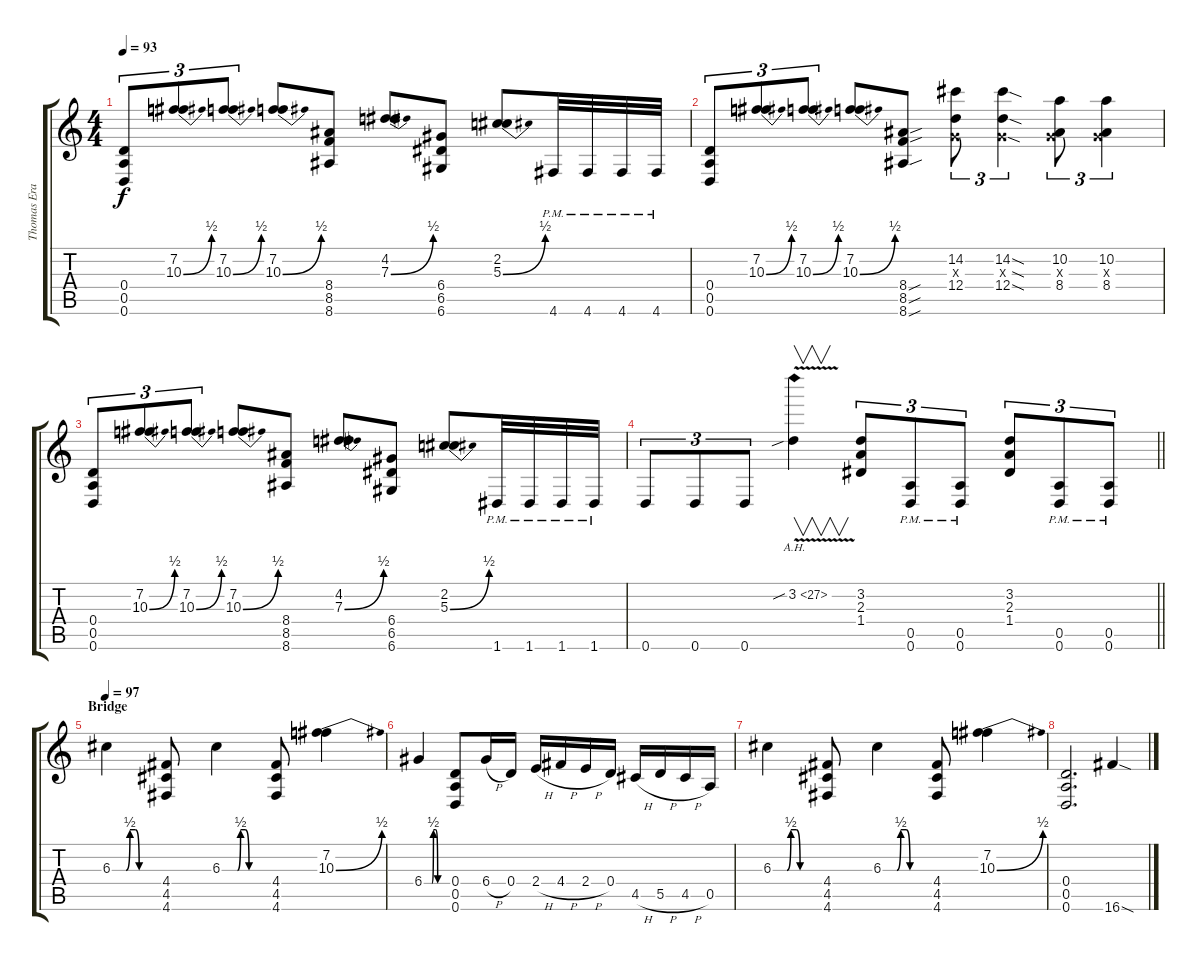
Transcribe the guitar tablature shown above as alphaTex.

\track ("Thomas Erak" "Thomas Era") {instrument overdrivenguitar}
\staff {score tabs}
\tuning (E4 B3 G3 D3 A2 D2) {hide}
\ts (4 4)
\tempo 93
\clef g2
\ks c
(0.4 0.5 0.6).8{tu (3 2) dy f} (7.2 10.3{be (bend 0 0 60 2)}).8{tu (3 2)} (7.2 10.3{be (bend 0 0 60 2)}).8{tu (3 2)} (7.2 10.3{be (bend 0 0 60 2)}).8 (8.4 8.5 8.6).8 (4.2 7.3{be (bend 0 0 60 2)}).8 (6.4 6.5 6.6).8 (2.2 5.3{be (bend 0 0 60 2)}).8 4.6{pm}.32 4.6{pm}.32 4.6{pm}.32 4.6{pm}.32 |
(0.4 0.5 0.6).8{tu (3 2)} (7.2 10.3{be (bend 0 0 60 2)}).8{tu (3 2)} (7.2 10.3{be (bend 0 0 60 2)}).8{tu (3 2)} (7.2 10.3{be (bend 0 0 60 2)}).8 (8.4{sou} 8.5{sou} 8.6{sou}).8 (14.2 0.3{x} 12.4).8{tu (3 2)} (14.2{sod} 0.3{sod x} 12.4{sod}).4{tu (3 2)} (10.2 0.3{x} 8.4).8{tu (3 2)} (10.2 0.3{x} 8.4).4{tu (3 2)} |
(0.4 0.5 0.6).8{tu (3 2)} (7.2 10.3{be (bend 0 0 60 2)}).8{tu (3 2)} (7.2 10.3{be (bend 0 0 60 2)}).8{tu (3 2)} (7.2 10.3{be (bend 0 0 60 2)}).8 (8.4 8.5 8.6).8 (4.2 7.3{be (bend 0 0 60 2)}).8 (6.4 6.5 6.6).8 (2.2 5.3{be (bend 0 0 60 2)}).8 1.6{pm}.32 1.6{pm}.32 1.6{pm}.32 1.6{pm}.32 |
\barLineRight lightlight
0.6.8{tu (3 2)} 0.6.8{tu (3 2)} 0.6.8{tu (3 2)} 3.2{ah 24 v sib}.4{v} (3.2 2.3 1.4).8{tu (3 2)} (0.5{pm} 0.6{pm}).8{tu (3 2)} (0.5{pm} 0.6{pm}).8{tu (3 2)} (3.2 2.3 1.4).8{tu (3 2)} (0.5{pm} 0.6{pm}).8{tu (3 2)} (0.5{pm} 0.6{pm}).8{tu (3 2)} |
\section ("" "Bridge")
\tempo 97
6.3{be (custom 0 0 18 0 23 2 30 2 35 0 60 0)}.4 (4.4 4.5 4.6).8 6.3{be (custom 0 0 20 0 24 2 30 2 35 0 60 0)}.4 (4.4 4.5 4.6).8 (7.2 10.3{be (bend 0 0 60 2)}).4 |
6.4{be (custom 0 0 20 0 24 2 30 2 35 0 60 0)}.4 (0.4 0.5 0.6).8 6.4{h}.16 0.4.16 2.4{h}.16 4.4{h}.16 2.4{h}.16 0.4.16 4.5{h}.16 5.5{h}.16 4.5{h}.16 0.5.16 |
6.3{be (custom 0 0 18 0 23 2 30 2 35 0 60 0)}.4 (4.4 4.5 4.6).8 6.3{be (custom 0 0 18 0 23 2 30 2 35 0 60 0)}.4 (4.4 4.5 4.6).8 (7.2 10.3{be (bend 0 0 60 2)}).4 |
(0.4 0.5 0.6).2{d volume 9} 16.6{sod}.4{volume 12}
